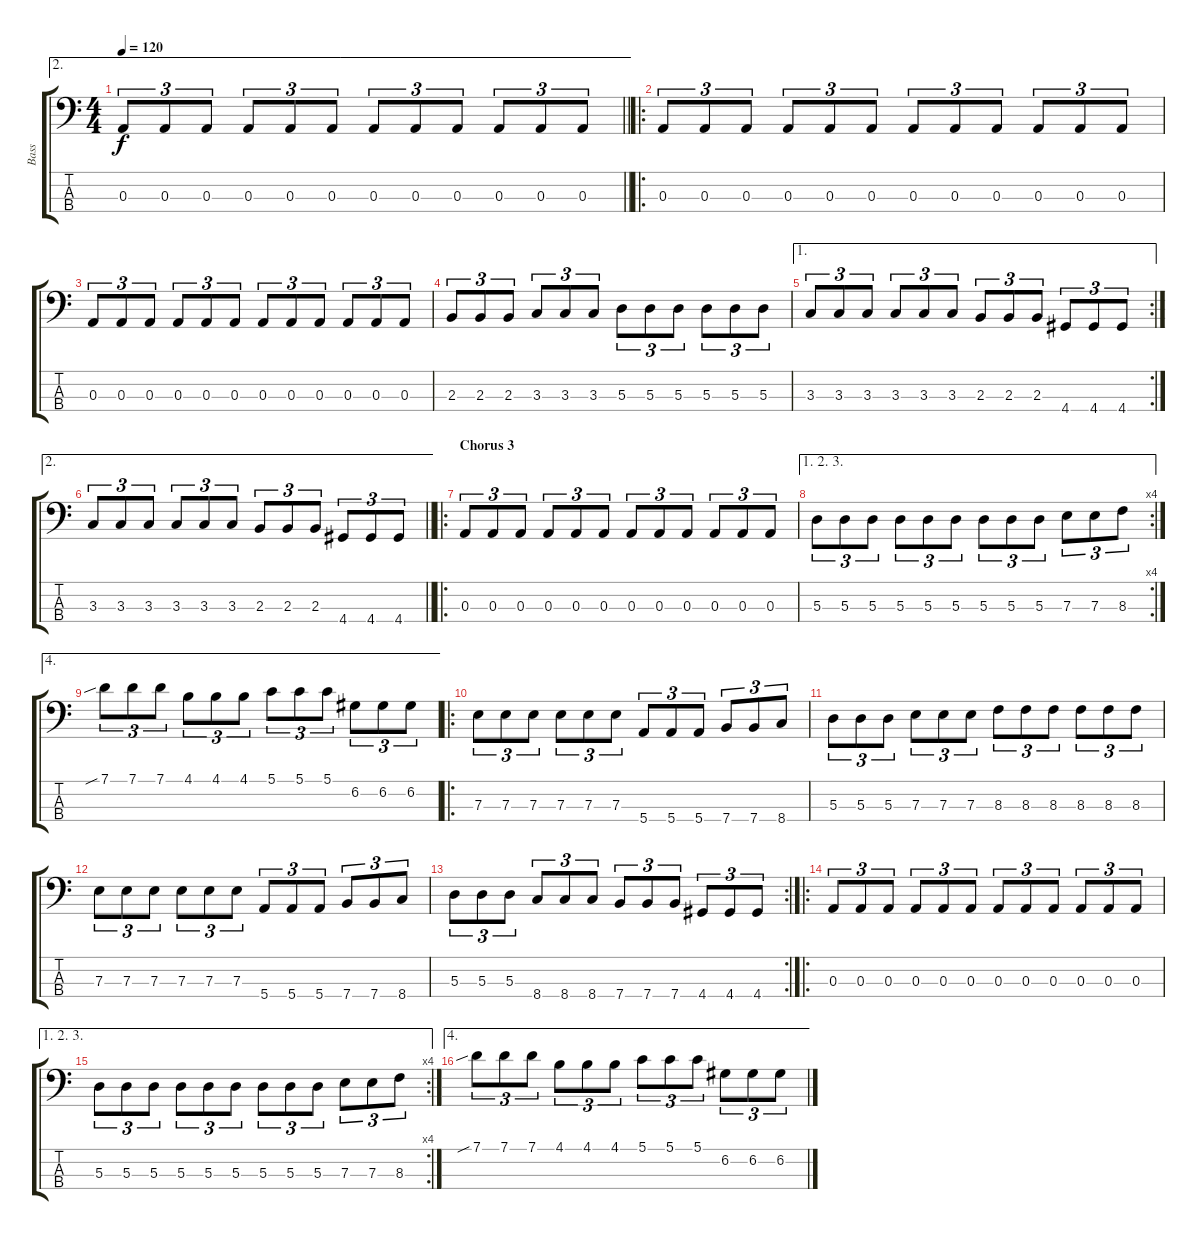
\track ("Bass" "Bass") {instrument electricbasspick}
\staff {score tabs}
\tuning (G2 D2 A1 E1) {hide}
\ae 2
\ts (4 4)
\tempo 120
\clef f4
\barLineRight lightlight
\ks c
0.3.8{tu (3 2) dy f} 0.3.8{tu (3 2)} 0.3.8{tu (3 2)} 0.3.8{tu (3 2)} 0.3.8{tu (3 2)} 0.3.8{tu (3 2)} 0.3.8{tu (3 2)} 0.3.8{tu (3 2)} 0.3.8{tu (3 2)} 0.3.8{tu (3 2)} 0.3.8{tu (3 2)} 0.3.8{tu (3 2)} |
\ro
0.3.8{tu (3 2)} 0.3.8{tu (3 2)} 0.3.8{tu (3 2)} 0.3.8{tu (3 2)} 0.3.8{tu (3 2)} 0.3.8{tu (3 2)} 0.3.8{tu (3 2)} 0.3.8{tu (3 2)} 0.3.8{tu (3 2)} 0.3.8{tu (3 2)} 0.3.8{tu (3 2)} 0.3.8{tu (3 2)} |
0.3.8{tu (3 2)} 0.3.8{tu (3 2)} 0.3.8{tu (3 2)} 0.3.8{tu (3 2)} 0.3.8{tu (3 2)} 0.3.8{tu (3 2)} 0.3.8{tu (3 2)} 0.3.8{tu (3 2)} 0.3.8{tu (3 2)} 0.3.8{tu (3 2)} 0.3.8{tu (3 2)} 0.3.8{tu (3 2)} |
2.3.8{tu (3 2)} 2.3.8{tu (3 2)} 2.3.8{tu (3 2)} 3.3.8{tu (3 2)} 3.3.8{tu (3 2)} 3.3.8{tu (3 2)} 5.3.8{tu (3 2)} 5.3.8{tu (3 2)} 5.3.8{tu (3 2)} 5.3.8{tu (3 2)} 5.3.8{tu (3 2)} 5.3.8{tu (3 2)} |
\ae 1
\rc 2
3.3.8{tu (3 2)} 3.3.8{tu (3 2)} 3.3.8{tu (3 2)} 3.3.8{tu (3 2)} 3.3.8{tu (3 2)} 3.3.8{tu (3 2)} 2.3.8{tu (3 2)} 2.3.8{tu (3 2)} 2.3.8{tu (3 2)} 4.4.8{tu (3 2)} 4.4.8{tu (3 2)} 4.4.8{tu (3 2)} |
\ae 2
\barLineRight lightlight
3.3.8{tu (3 2)} 3.3.8{tu (3 2)} 3.3.8{tu (3 2)} 3.3.8{tu (3 2)} 3.3.8{tu (3 2)} 3.3.8{tu (3 2)} 2.3.8{tu (3 2)} 2.3.8{tu (3 2)} 2.3.8{tu (3 2)} 4.4.8{tu (3 2)} 4.4.8{tu (3 2)} 4.4.8{tu (3 2)} |
\ro
\section ("" "Chorus 3")
0.3.8{tu (3 2)} 0.3.8{tu (3 2)} 0.3.8{tu (3 2)} 0.3.8{tu (3 2)} 0.3.8{tu (3 2)} 0.3.8{tu (3 2)} 0.3.8{tu (3 2)} 0.3.8{tu (3 2)} 0.3.8{tu (3 2)} 0.3.8{tu (3 2)} 0.3.8{tu (3 2)} 0.3.8{tu (3 2)} |
\ae (1 2 3)
\rc 4
5.3.8{tu (3 2)} 5.3.8{tu (3 2)} 5.3.8{tu (3 2)} 5.3.8{tu (3 2)} 5.3.8{tu (3 2)} 5.3.8{tu (3 2)} 5.3.8{tu (3 2)} 5.3.8{tu (3 2)} 5.3.8{tu (3 2)} 7.3.8{tu (3 2)} 7.3.8{tu (3 2)} 8.3.8{tu (3 2)} |
\ae 4
7.1{sib}.8{tu (3 2)} 7.1.8{tu (3 2)} 7.1.8{tu (3 2)} 4.1.8{tu (3 2)} 4.1.8{tu (3 2)} 4.1.8{tu (3 2)} 5.1.8{tu (3 2)} 5.1.8{tu (3 2)} 5.1.8{tu (3 2)} 6.2.8{tu (3 2)} 6.2.8{tu (3 2)} 6.2.8{tu (3 2)} |
\ro
7.3.8{tu (3 2)} 7.3.8{tu (3 2)} 7.3.8{tu (3 2)} 7.3.8{tu (3 2)} 7.3.8{tu (3 2)} 7.3.8{tu (3 2)} 5.4.8{tu (3 2)} 5.4.8{tu (3 2)} 5.4.8{tu (3 2)} 7.4.8{tu (3 2)} 7.4.8{tu (3 2)} 8.4.8{tu (3 2)} |
5.3.8{tu (3 2)} 5.3.8{tu (3 2)} 5.3.8{tu (3 2)} 7.3.8{tu (3 2)} 7.3.8{tu (3 2)} 7.3.8{tu (3 2)} 8.3.8{tu (3 2)} 8.3.8{tu (3 2)} 8.3.8{tu (3 2)} 8.3.8{tu (3 2)} 8.3.8{tu (3 2)} 8.3.8{tu (3 2)} |
7.3.8{tu (3 2)} 7.3.8{tu (3 2)} 7.3.8{tu (3 2)} 7.3.8{tu (3 2)} 7.3.8{tu (3 2)} 7.3.8{tu (3 2)} 5.4.8{tu (3 2)} 5.4.8{tu (3 2)} 5.4.8{tu (3 2)} 7.4.8{tu (3 2)} 7.4.8{tu (3 2)} 8.4.8{tu (3 2)} |
\rc 2
5.3.8{tu (3 2)} 5.3.8{tu (3 2)} 5.3.8{tu (3 2)} 8.4.8{tu (3 2)} 8.4.8{tu (3 2)} 8.4.8{tu (3 2)} 7.4.8{tu (3 2)} 7.4.8{tu (3 2)} 7.4.8{tu (3 2)} 4.4.8{tu (3 2)} 4.4.8{tu (3 2)} 4.4.8{tu (3 2)} |
\ro
0.3.8{tu (3 2)} 0.3.8{tu (3 2)} 0.3.8{tu (3 2)} 0.3.8{tu (3 2)} 0.3.8{tu (3 2)} 0.3.8{tu (3 2)} 0.3.8{tu (3 2)} 0.3.8{tu (3 2)} 0.3.8{tu (3 2)} 0.3.8{tu (3 2)} 0.3.8{tu (3 2)} 0.3.8{tu (3 2)} |
\ae (1 2 3)
\rc 4
5.3.8{tu (3 2)} 5.3.8{tu (3 2)} 5.3.8{tu (3 2)} 5.3.8{tu (3 2)} 5.3.8{tu (3 2)} 5.3.8{tu (3 2)} 5.3.8{tu (3 2)} 5.3.8{tu (3 2)} 5.3.8{tu (3 2)} 7.3.8{tu (3 2)} 7.3.8{tu (3 2)} 8.3.8{tu (3 2)} |
\ae 4
7.1{sib}.8{tu (3 2)} 7.1.8{tu (3 2)} 7.1.8{tu (3 2)} 4.1.8{tu (3 2)} 4.1.8{tu (3 2)} 4.1.8{tu (3 2)} 5.1.8{tu (3 2)} 5.1.8{tu (3 2)} 5.1.8{tu (3 2)} 6.2.8{tu (3 2)} 6.2.8{tu (3 2)} 6.2.8{tu (3 2)}
